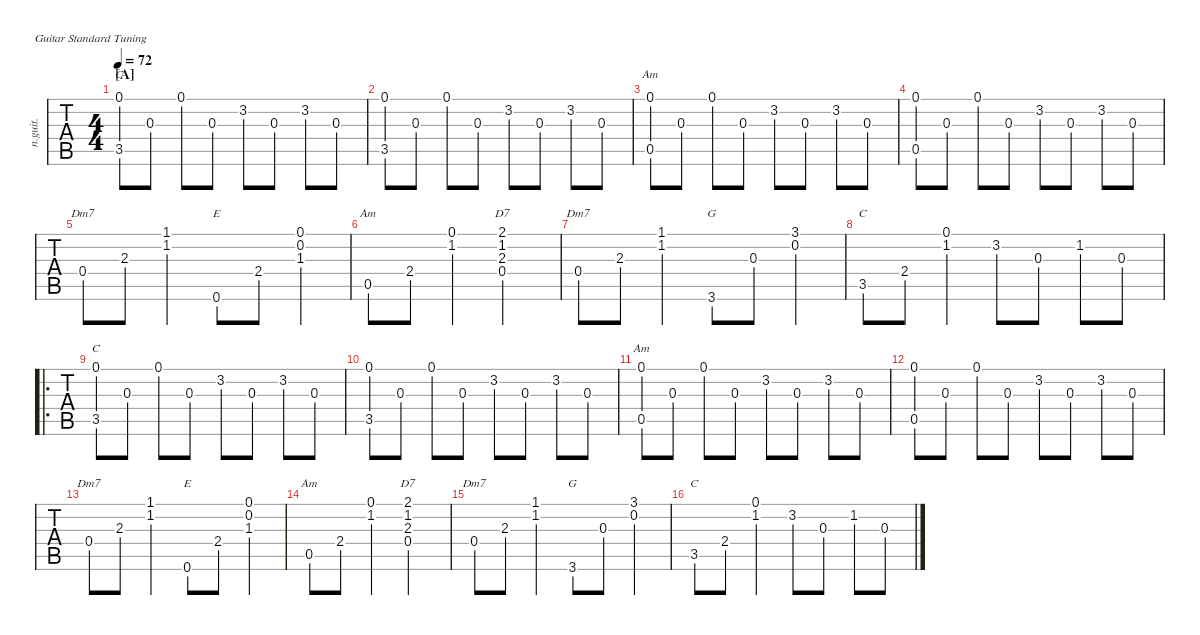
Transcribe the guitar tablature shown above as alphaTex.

\defaultSystemsLayout 4
\hideDynamics
\bracketExtendMode nobrackets
\track ("Nylon Guitar" "n.guit.") {defaultSystemsLayout 4 instrument acousticguitarnylon}
\staff {tabs}
\tuning (E4 B3 G3 D3 A2 E2)
\chord ("C" 0 1 0 2 3 x) {showdiagram false showfingering false}
\chord ("Am" 0 1 2 2 0 x) {showdiagram false showfingering false}
\chord ("Dm7" 1 1 2 0 x x) {showdiagram false showfingering false barre 1}
\chord ("E" 0 0 1 2 2 0) {showdiagram false showfingering false}
\chord ("D7" 2 1 2 0 x x) {showdiagram false showfingering false}
\chord ("G" 3 0 0 0 2 3) {showdiagram false showfingering false}
\ts (4 4)
\section ("A" "")
\tempo 72
\clef g2
\ks c
(0.1 3.5).8{ch "C" dy mf instrument acousticguitarnylon} 0.3.8 0.1.8 0.3.8 3.2.8 0.3.8 3.2.8 0.3.8 |
(0.1 3.5).8 0.3.8 0.1.8 0.3.8 3.2.8 0.3.8 3.2.8 0.3.8 |
(0.1 0.5).8{ch "Am"} 0.3.8 0.1.8 0.3.8 3.2.8 0.3.8 3.2.8 0.3.8 |
(0.1 0.5).8 0.3.8 0.1.8 0.3.8 3.2.8 0.3.8 3.2.8 0.3.8 |
0.4.8{ch "Dm7"} 2.3.8 (1.2 1.1).4 0.6.8{ch "E"} 2.4.8 (1.3{acc #} 0.2 0.1).4 |
0.5.8{ch "Am"} 2.4.8 (1.2 0.1).4 (2.3 1.2 2.1{acc #} 0.4).2{ch "D7"} |
0.4.8{ch "Dm7"} 2.3.8 (1.2 1.1).4 3.6.8{ch "G"} 0.3.8 (0.2 3.1).4 |
3.5.8{ch "C"} 2.4.8 (1.2 0.1).4 3.2.8 0.3.8 1.2.8 0.3.8 |
\ro
(0.1 3.5).8{ch "C"} 0.3.8 0.1.8 0.3.8 3.2.8 0.3.8 3.2.8 0.3.8 |
(0.1 3.5).8 0.3.8 0.1.8 0.3.8 3.2.8 0.3.8 3.2.8 0.3.8 |
(0.1 0.5).8{ch "Am"} 0.3.8 0.1.8 0.3.8 3.2.8 0.3.8 3.2.8 0.3.8 |
(0.1 0.5).8 0.3.8 0.1.8 0.3.8 3.2.8 0.3.8 3.2.8 0.3.8 |
0.4.8{ch "Dm7"} 2.3.8 (1.2 1.1).4 0.6.8{ch "E"} 2.4.8 (1.3{acc #} 0.2 0.1).4 |
0.5.8{ch "Am"} 2.4.8 (1.2 0.1).4 (2.3 1.2 2.1{acc #} 0.4).2{ch "D7"} |
0.4.8{ch "Dm7"} 2.3.8 (1.2 1.1).4 3.6.8{ch "G"} 0.3.8 (0.2 3.1).4 |
3.5.8{ch "C"} 2.4.8 (1.2 0.1).4 3.2.8 0.3.8 1.2.8 0.3.8
